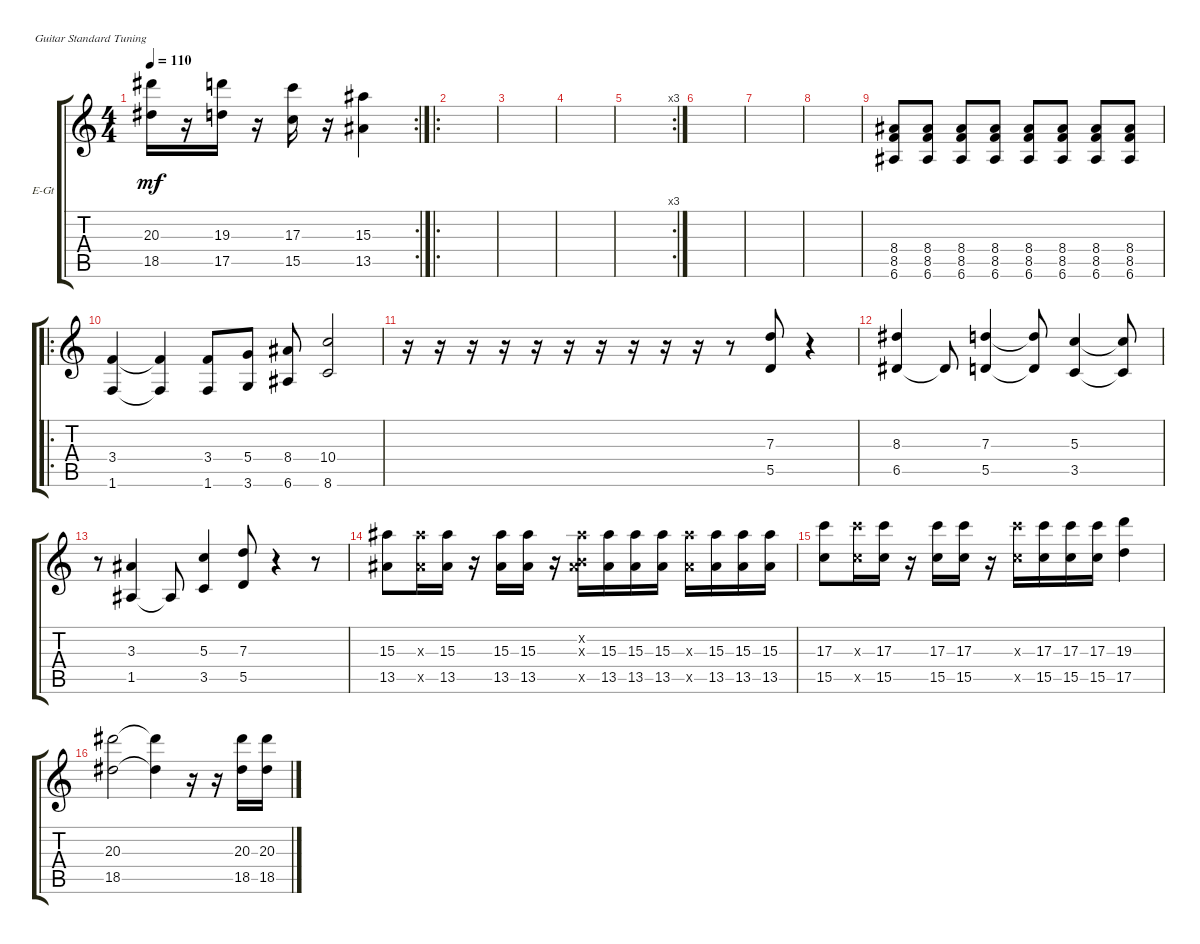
\defaultSystemsLayout 4
\bracketExtendMode groupsimilarinstruments
\firstSystemTrackNameOrientation horizontal
\otherSystemsTrackNameOrientation horizontal
\track ("Electric Guitar" "E-Gt") {instrument distortionguitar}
\staff {score tabs}
\tuning (E4 B3 G3 D3 A2 E2)
\rc 2
\ts (4 4)
\tempo 110
\clef g2
\ks c
(18.5 20.3).16{dy mf} r.16 (17.5 19.3).16 r.16 (15.5 17.3).16 r.16 (13.5 15.3).4 |
\ro
|
|
|
\rc 3
|
|
|
|
(6.6 8.5 8.4).8 (6.6 8.5 8.4).8 (6.6 8.5 8.4).8 (6.6 8.5 8.4).8 (6.6 8.5 8.4).8 (6.6 8.5 8.4).8 (6.6 8.5 8.4).8 (6.6 8.5 8.4).8 |
\ro
(1.6 3.4).4 (3.4{t} 1.6{t}).4 (3.4 1.6).8 (3.6 5.4).8 (6.6 8.4).8 (8.6 10.4).2 |
r.16 r.16 r.16 r.16 r.16 r.16 r.16 r.16 r.16 r.16 r.8 (5.5 7.3).8 r.4 |
(6.5 8.3).4 6.5{t}.8 (5.5 7.3).4 (5.5{t} 7.3{t}).8 (3.5 5.3).4 (3.5{t} 5.3{t}).8 |
r.8 (1.5 3.3).4 1.5{t}.8 (3.5 5.3).4 (5.5 7.3).8 r.4 r.8 |
(13.5 15.3).8 (13.5{x} 15.3{x}).16 (13.5 15.3).16 r.16 (13.5 15.3).16 (13.5 15.3).16 r.16 (13.5{x} 15.3{x} 0.2{x}).16 (13.5 15.3).16 (13.5 15.3).16 (13.5 15.3).16 (13.5{x} 15.3{x}).16 (13.5 15.3).16 (13.5 15.3).16 (13.5 15.3).16 |
(15.5 17.3).8 (15.5{x} 17.3{x}).16 (15.5 17.3).16 r.16 (15.5 17.3).16 (15.5 17.3).16 r.16 (15.5{x} 17.3{x}).16 (15.5 17.3).16 (15.5 17.3).16 (15.5 17.3).16 (17.5 19.3).4 |
(18.5 20.3).2 (18.5{t} 20.3{t}).4 r.16 r.16 (18.5 20.3).16 (18.5 20.3).16
